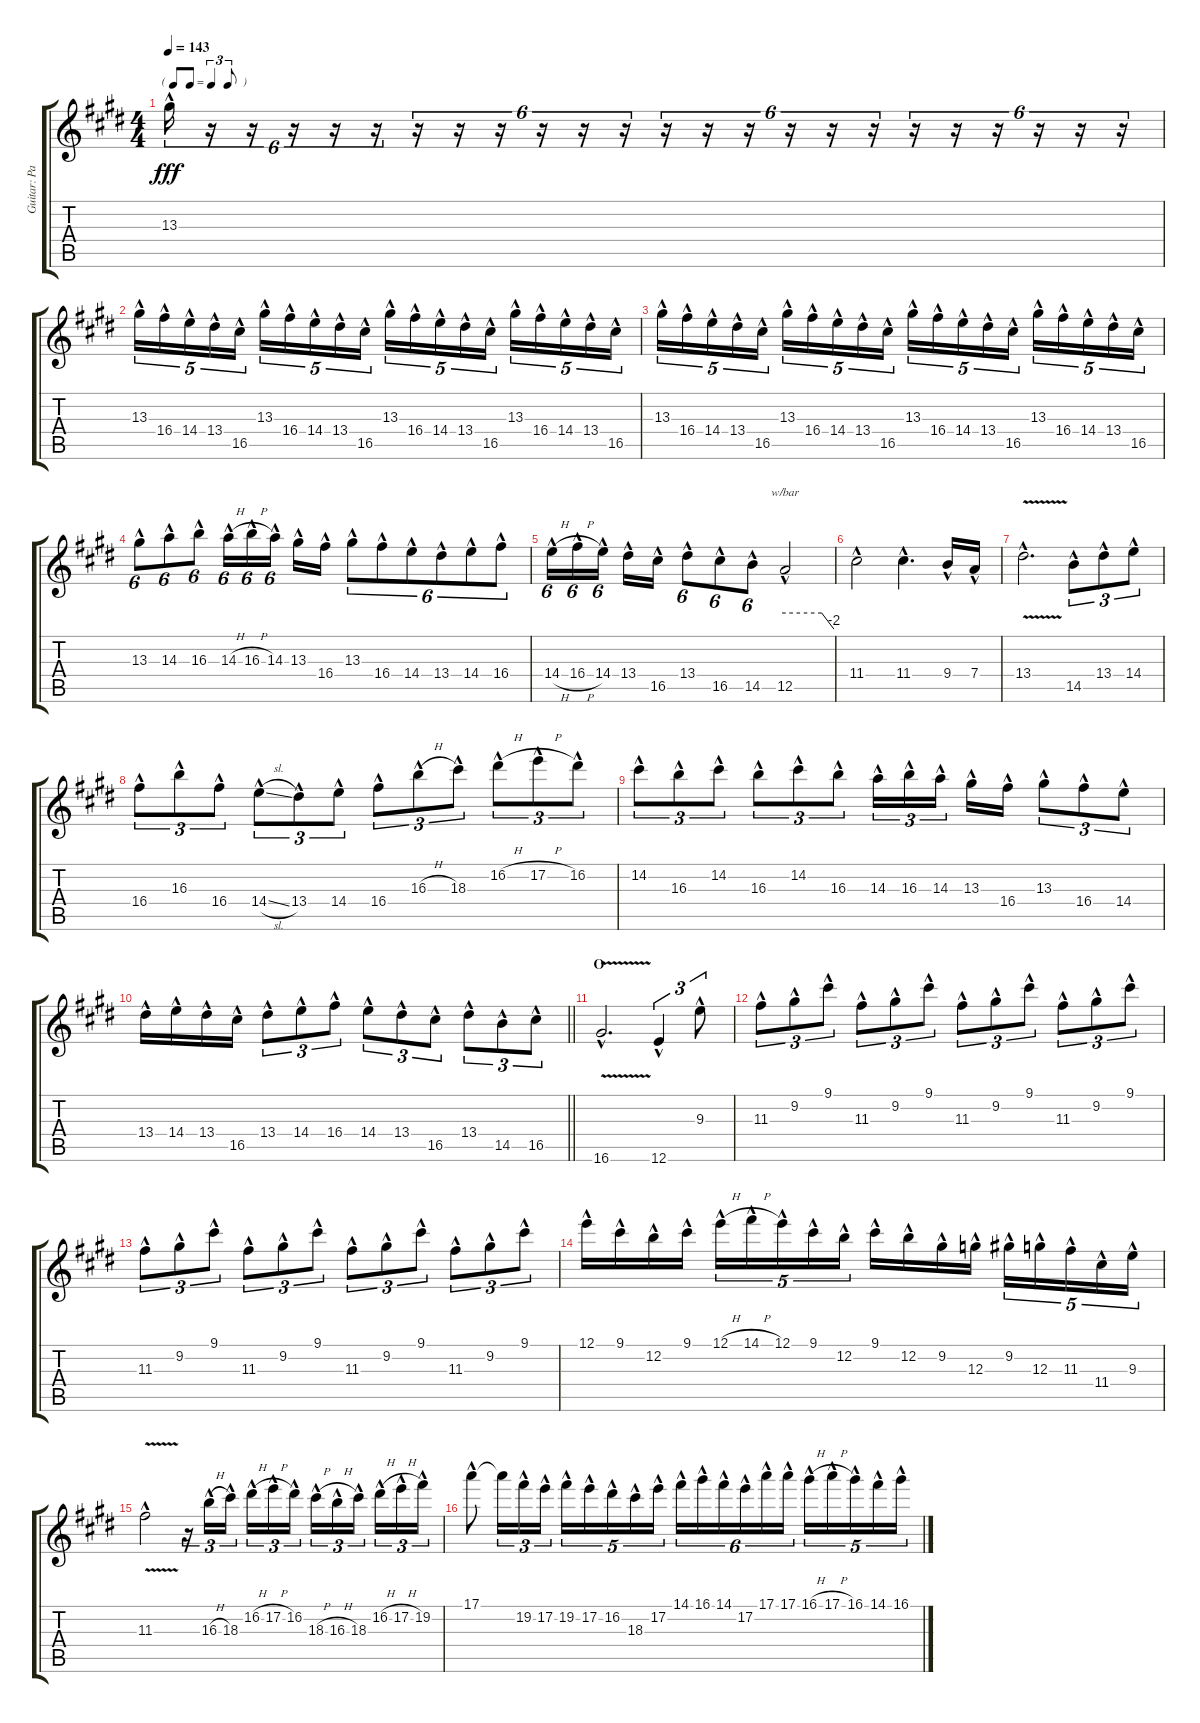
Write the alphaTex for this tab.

\track ("Guitar: Paul" "Guitar: Pa") {instrument overdrivenguitar}
\staff {score tabs}
\tuning (E4 B3 G3 D3 A2 E2) {hide}
\ts (4 4)
\tf triplet8th
\tempo 143
\clef g2
\ks e
13.3{hac}.16{tu (6 4) dy fff} r.16{tu (6 4)} r.16{tu (6 4)} r.16{tu (6 4)} r.16{tu (6 4)} r.16{tu (6 4)} r.16{tu (6 4)} r.16{tu (6 4)} r.16{tu (6 4)} r.16{tu (6 4)} r.16{tu (6 4)} r.16{tu (6 4)} r.16{tu (6 4)} r.16{tu (6 4)} r.16{tu (6 4)} r.16{tu (6 4)} r.16{tu (6 4)} r.16{tu (6 4)} r.16{tu (6 4)} r.16{tu (6 4)} r.16{tu (6 4)} r.16{tu (6 4)} r.16{tu (6 4)} r.16{tu (6 4)} |
13.3{hac}.16{tu (5 4)} 16.4{hac}.16{tu (5 4)} 14.4{hac}.16{tu (5 4)} 13.4{hac}.16{tu (5 4)} 16.5{hac}.16{tu (5 4)} 13.3{hac}.16{tu (5 4)} 16.4{hac}.16{tu (5 4)} 14.4{hac}.16{tu (5 4)} 13.4{hac}.16{tu (5 4)} 16.5{hac}.16{tu (5 4)} 13.3{hac}.16{tu (5 4)} 16.4{hac}.16{tu (5 4)} 14.4{hac}.16{tu (5 4)} 13.4{hac}.16{tu (5 4)} 16.5{hac}.16{tu (5 4)} 13.3{hac}.16{tu (5 4)} 16.4{hac}.16{tu (5 4)} 14.4{hac}.16{tu (5 4)} 13.4{hac}.16{tu (5 4)} 16.5{hac}.16{tu (5 4)} |
13.3{hac}.16{tu (5 4)} 16.4{hac}.16{tu (5 4)} 14.4{hac}.16{tu (5 4)} 13.4{hac}.16{tu (5 4)} 16.5{hac}.16{tu (5 4)} 13.3{hac}.16{tu (5 4)} 16.4{hac}.16{tu (5 4)} 14.4{hac}.16{tu (5 4)} 13.4{hac}.16{tu (5 4)} 16.5{hac}.16{tu (5 4)} 13.3{hac}.16{tu (5 4)} 16.4{hac}.16{tu (5 4)} 14.4{hac}.16{tu (5 4)} 13.4{hac}.16{tu (5 4)} 16.5{hac}.16{tu (5 4)} 13.3{hac}.16{tu (5 4)} 16.4{hac}.16{tu (5 4)} 14.4{hac}.16{tu (5 4)} 13.4{hac}.16{tu (5 4)} 16.5{hac}.16{tu (5 4)} |
13.3{hac}.8{tu (6 4)} 14.3{hac}.8{tu (6 4)} 16.3{hac}.8{tu (6 4)} 14.3{h hac}.16{tu (6 4)} 16.3{h hac}.16{tu (6 4)} 14.3{hac}.16{tu (6 4) beam splitsecondary} 13.3{hac}.16 16.4{hac}.16 13.3{hac}.8{tu (6 4)} 16.4{hac}.8{tu (6 4)} 14.4{hac}.8{tu (6 4)} 13.4{hac}.8{tu (6 4)} 14.4{hac}.8{tu (6 4)} 16.4{hac}.8{tu (6 4)} |
14.4{h hac}.16{tu (6 4)} 16.4{h hac}.16{tu (6 4)} 14.4{hac}.16{tu (6 4) beam splitsecondary} 13.4{hac}.16 16.5{hac}.16 13.4{hac}.8{tu (6 4)} 16.5{hac}.8{tu (6 4)} 14.5{hac}.8{tu (6 4)} 12.5{hac}.2{tbe (custom default 0 0 45 0 60 -8)} |
11.4{hac}.2 11.4{hac}.4{d} 9.4{hac}.16 7.4{hac}.16 |
13.4{v hac}.2{d} 14.5{hac}.8{tu (3 2)} 13.4{hac}.8{tu (3 2)} 14.4{hac}.8{tu (3 2)} |
16.4{hac}.8{tu (3 2)} 16.3{hac}.8{tu (3 2)} 16.4{hac}.8{tu (3 2)} 14.4{sl hac}.8{tu (3 2)} 13.4{hac}.8{tu (3 2)} 14.4{hac}.8{tu (3 2)} 16.4{hac}.8{tu (3 2)} 16.3{h hac}.8{tu (3 2)} 18.3{hac}.8{tu (3 2)} 16.2{h hac}.8{tu (3 2)} 17.2{h hac}.8{tu (3 2)} 16.2{hac}.8{tu (3 2)} |
14.2{hac}.8{tu (3 2)} 16.3{hac}.8{tu (3 2)} 14.2{hac}.8{tu (3 2)} 16.3{hac}.8{tu (3 2)} 14.2{hac}.8{tu (3 2)} 16.3{hac}.8{tu (3 2)} 14.3{hac}.16{tu (3 2)} 16.3{hac}.16{tu (3 2)} 14.3{hac}.16{tu (3 2) beam splitsecondary} 13.3{hac}.16 16.4{hac}.16 13.3{hac}.8{tu (3 2)} 16.4{hac}.8{tu (3 2)} 14.4{hac}.8{tu (3 2)} |
\barLineRight lightlight
13.4{hac}.16 14.4{hac}.16 13.4{hac}.16 16.5{hac}.16 13.4{hac}.8{tu (3 2)} 14.4{hac}.8{tu (3 2)} 16.4{hac}.8{tu (3 2)} 14.4{hac}.8{tu (3 2)} 13.4{hac}.8{tu (3 2)} 16.5{hac}.8{tu (3 2)} 13.4{hac}.8{tu (3 2)} 14.5{hac}.8{tu (3 2)} 16.5{hac}.8{tu (3 2)} |
\section ("" "O")
16.6{v hac}.2{d} 12.6{hac}.4{tu (3 2)} 9.3{hac}.8{tu (3 2)} |
11.3{hac}.8{tu (3 2)} 9.2{hac}.8{tu (3 2)} 9.1{hac}.8{tu (3 2)} 11.3{hac}.8{tu (3 2)} 9.2{hac}.8{tu (3 2)} 9.1{hac}.8{tu (3 2)} 11.3{hac}.8{tu (3 2)} 9.2{hac}.8{tu (3 2)} 9.1{hac}.8{tu (3 2)} 11.3{hac}.8{tu (3 2)} 9.2{hac}.8{tu (3 2)} 9.1{hac}.8{tu (3 2)} |
11.3{hac}.8{tu (3 2)} 9.2{hac}.8{tu (3 2)} 9.1{hac}.8{tu (3 2)} 11.3{hac}.8{tu (3 2)} 9.2{hac}.8{tu (3 2)} 9.1{hac}.8{tu (3 2)} 11.3{hac}.8{tu (3 2)} 9.2{hac}.8{tu (3 2)} 9.1{hac}.8{tu (3 2)} 11.3{hac}.8{tu (3 2)} 9.2{hac}.8{tu (3 2)} 9.1{hac}.8{tu (3 2)} |
12.1{hac}.16 9.1{hac}.16 12.2{hac}.16 9.1{hac}.16 12.1{h hac}.16{tu (5 4)} 14.1{h hac}.16{tu (5 4)} 12.1{hac}.16{tu (5 4)} 9.1{hac}.16{tu (5 4)} 12.2{hac}.16{tu (5 4)} 9.1{hac}.16 12.2{hac}.16 9.2{hac}.16 12.3{hac}.16 9.2{hac}.16{tu (5 4)} 12.3{hac}.16{tu (5 4)} 11.3{hac}.16{tu (5 4)} 11.4{hac}.16{tu (5 4)} 9.3{hac}.16{tu (5 4)} |
11.3{v hac}.2 r.16{tu (3 2)} 16.3{h hac}.16{tu (3 2)} 18.3{hac}.16{tu (3 2) beam splitsecondary} 16.2{h hac}.16{tu (3 2)} 17.2{h hac}.16{tu (3 2)} 16.2{hac}.16{tu (3 2)} 18.3{h hac}.16{tu (3 2)} 16.3{h hac}.16{tu (3 2)} 18.3{hac}.16{tu (3 2) beam splitsecondary} 16.2{h hac}.16{tu (3 2)} 17.2{h hac}.16{tu (3 2)} 19.2{hac}.16{tu (3 2)} |
17.1{hac}.8 17.1{t}.16{tu (3 2)} 19.2{hac}.16{tu (3 2)} 17.2{hac}.16{tu (3 2)} 19.2{hac}.16{tu (5 4)} 17.2{hac}.16{tu (5 4)} 16.2{hac}.16{tu (5 4)} 18.3{hac}.16{tu (5 4)} 17.2{hac}.16{tu (5 4)} 14.1{hac}.16{tu (6 4)} 16.1{hac}.16{tu (6 4)} 14.1{hac}.16{tu (6 4)} 17.2{hac}.16{tu (6 4)} 17.1{hac}.16{tu (6 4)} 17.1{hac}.16{tu (6 4)} 16.1{h hac}.16{tu (5 4)} 17.1{h hac}.16{tu (5 4)} 16.1{hac}.16{tu (5 4)} 14.1{hac}.16{tu (5 4)} 16.1{hac}.16{tu (5 4)}
